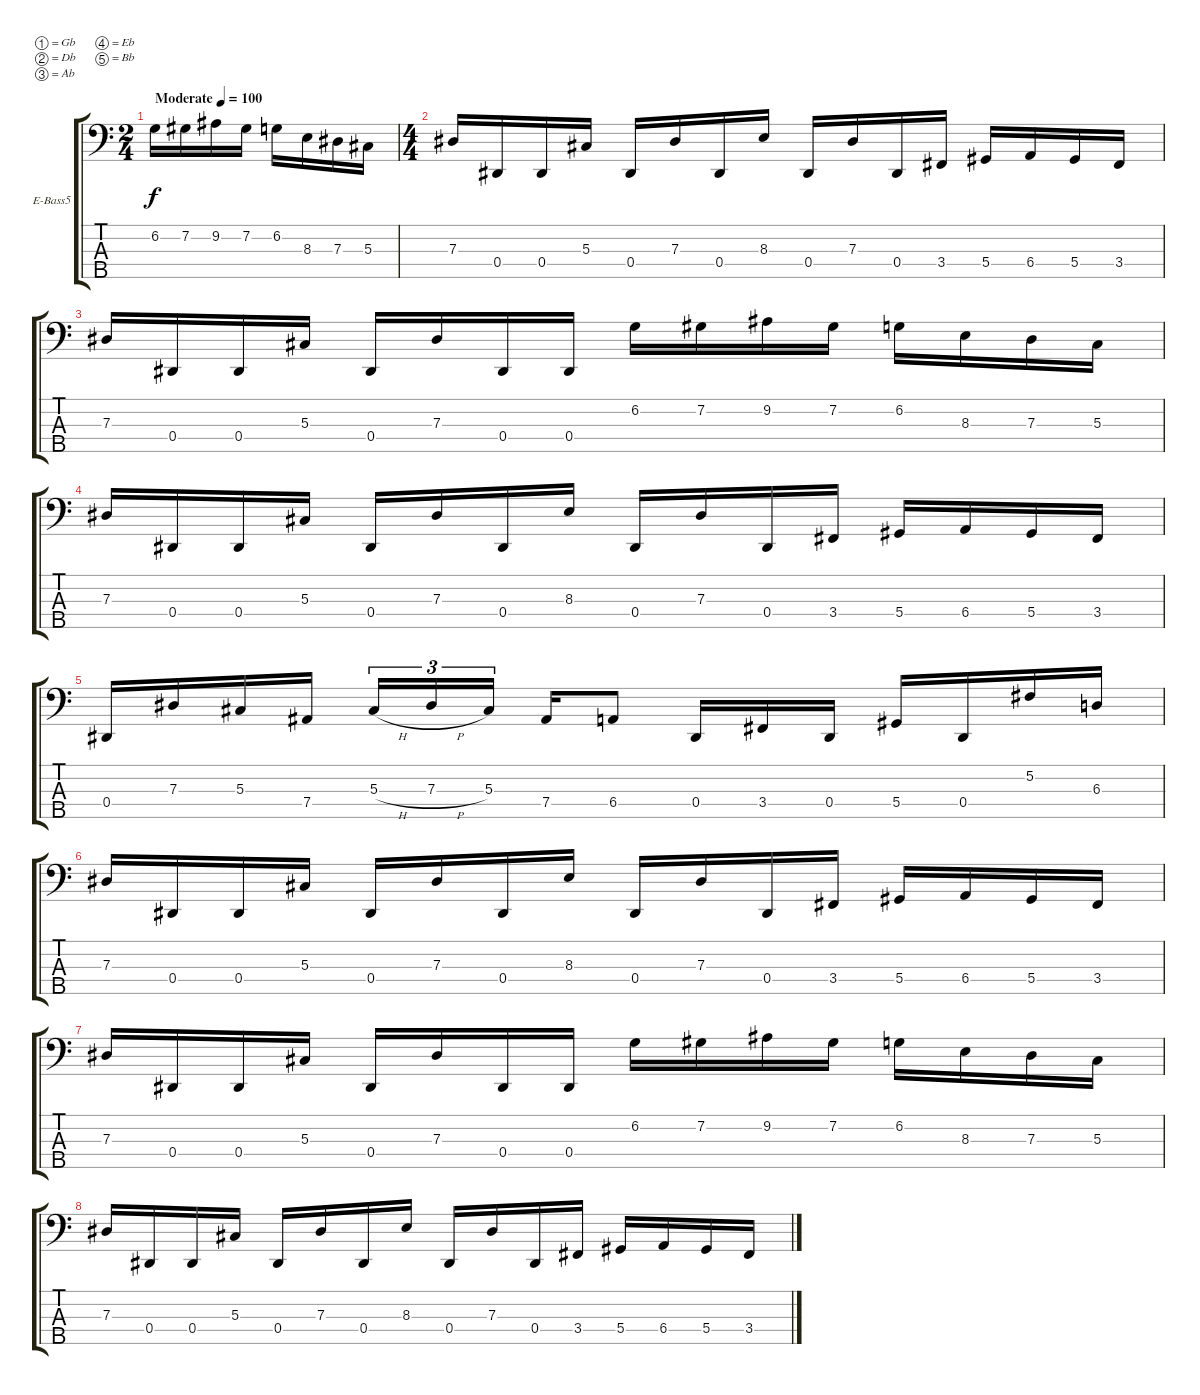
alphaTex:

\bracketExtendMode groupsimilarinstruments
\firstSystemTrackNameOrientation horizontal
\otherSystemsTrackNameOrientation horizontal
\track ("Arif Mirabdolbaghi" "E-Bass5") {instrument electricbassfinger}
\staff {score tabs}
\tuning (Gb2 Db2 Ab1 Eb1 Bb0)
\ts (2 4)
\beaming (8 2 2)
\tempo (100 "Moderate")
\clef f4
\ks c
6.2.16{dy f instrument electricbassfinger} 7.2.16 9.2.16 7.2.16 6.2.16 8.3.16 7.3.16 5.3.16 |
\ts (4 4)
\beaming (8 2 2 2 2)
7.3.16 0.4.16 0.4.16 5.3.16 0.4.16 7.3.16 0.4.16 8.3.16 0.4.16 7.3.16 0.4.16 3.4.16 5.4.16 6.4.16 5.4.16 3.4.16 |
7.3.16 0.4.16 0.4.16 5.3.16 0.4.16 7.3.16 0.4.16 0.4.16 6.2.16 7.2.16 9.2.16 7.2.16 6.2.16 8.3.16 7.3.16 5.3.16 |
7.3.16 0.4.16 0.4.16 5.3.16 0.4.16 7.3.16 0.4.16 8.3.16 0.4.16 7.3.16 0.4.16 3.4.16 5.4.16 6.4.16 5.4.16 3.4.16 |
0.4.16 7.3.16 5.3.16 7.4.16 5.3{h}.16{tu (3 2)} 7.3{h}.16{tu (3 2)} 5.3.16{tu (3 2)} 7.4.16 6.4.8 0.4.16 3.4.16 0.4.16 5.4.16 0.4.16 5.2.16 6.3.16 |
7.3.16 0.4.16 0.4.16 5.3.16 0.4.16 7.3.16 0.4.16 8.3.16 0.4.16 7.3.16 0.4.16 3.4.16 5.4.16 6.4.16 5.4.16 3.4.16 |
7.3.16 0.4.16 0.4.16 5.3.16 0.4.16 7.3.16 0.4.16 0.4.16 6.2.16 7.2.16 9.2.16 7.2.16 6.2.16 8.3.16 7.3.16 5.3.16 |
7.3.16 0.4.16 0.4.16 5.3.16 0.4.16 7.3.16 0.4.16 8.3.16 0.4.16 7.3.16 0.4.16 3.4.16 5.4.16 6.4.16 5.4.16 3.4.16
